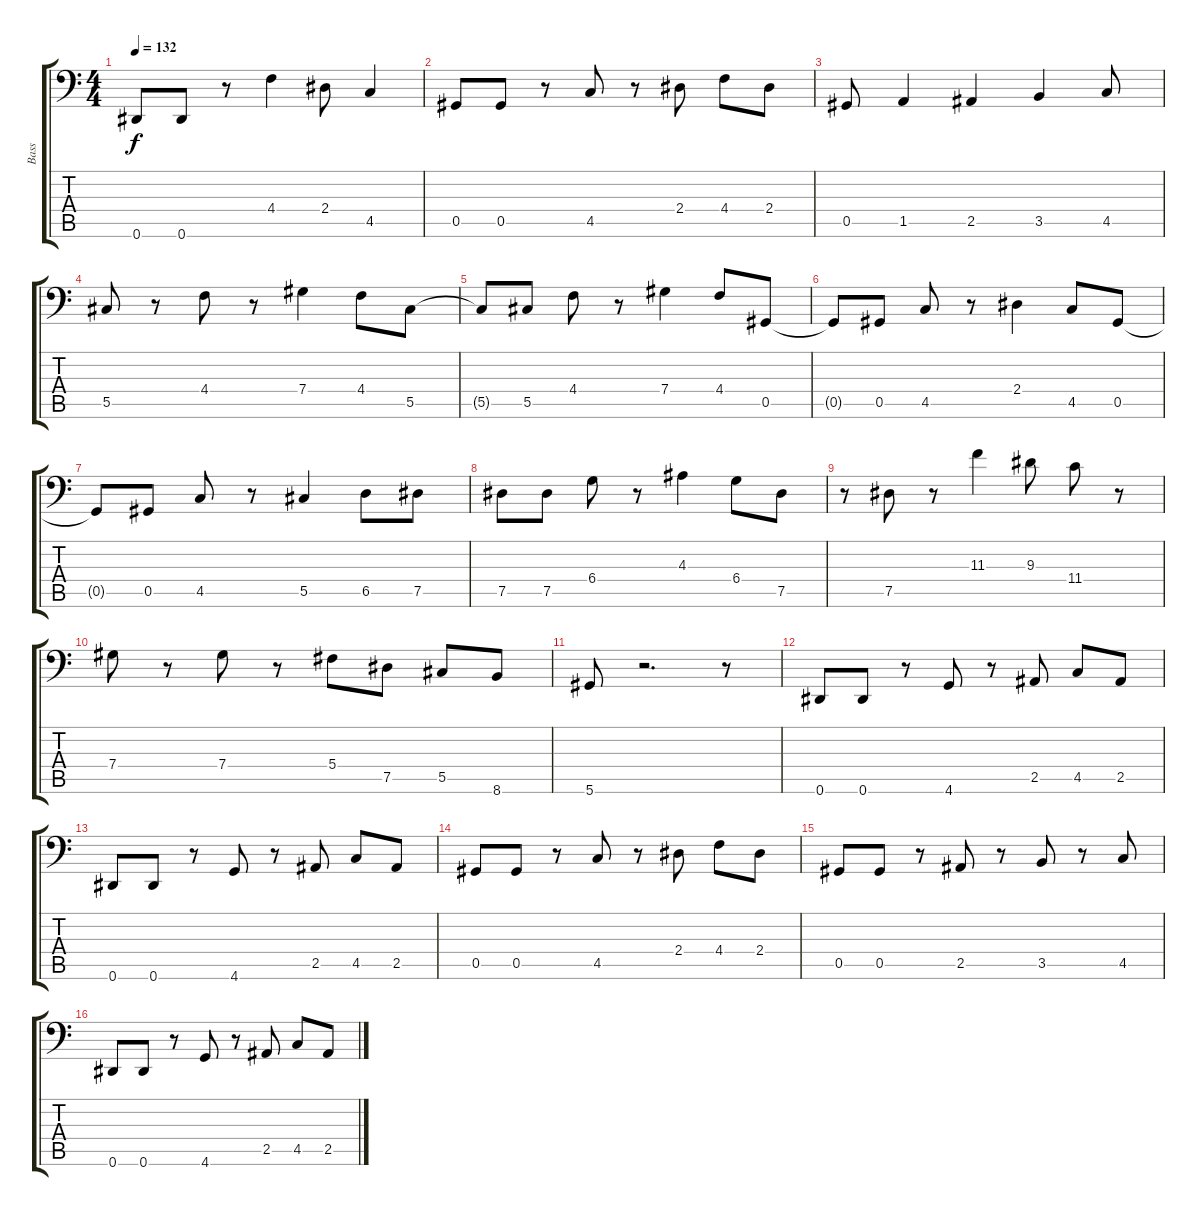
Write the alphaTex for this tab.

\track ("Bass" "Bass") {instrument electricbasspick}
\staff {score tabs}
\tuning (Eb3 Bb2 Gb2 Db2 Ab1 Eb1) {hide}
\ts (4 4)
\tempo 132
\clef f4
\ks c
0.6.8{dy f} 0.6.8 r.8 4.4.4 2.4.8 4.5.4 |
0.5.8 0.5.8 r.8 4.5.8 r.8 2.4.8 4.4.8 2.4.8 |
0.5.8 1.5.4 2.5.4 3.5.4 4.5.8 |
5.5.8 r.8 4.4.8 r.8 7.4.4 4.4.8 5.5.8 |
5.5{t}.8 5.5.8 4.4.8 r.8 7.4.4 4.4.8 0.5.8 |
0.5{t}.8 0.5.8 4.5.8 r.8 2.4.4 4.5.8 0.5.8 |
0.5{t}.8 0.5.8 4.5.8 r.8 5.5.4 6.5.8 7.5.8 |
7.5.8 7.5.8 6.4.8 r.8 4.3.4 6.4.8 7.5.8 |
r.8 7.5.8 r.8 11.3.4 9.3.8 11.4.8 r.8 |
7.4.8 r.8 7.4.8 r.8 5.4.8 7.5.8 5.5.8 8.6.8 |
5.6.8 r.2{d} r.8 |
0.6.8 0.6.8 r.8 4.6.8 r.8 2.5.8 4.5.8 2.5.8 |
0.6.8 0.6.8 r.8 4.6.8 r.8 2.5.8 4.5.8 2.5.8 |
0.5.8 0.5.8 r.8 4.5.8 r.8 2.4.8 4.4.8 2.4.8 |
0.5.8 0.5.8 r.8 2.5.8 r.8 3.5.8 r.8 4.5.8 |
0.6.8 0.6.8 r.8 4.6.8 r.8 2.5.8 4.5.8 2.5.8
